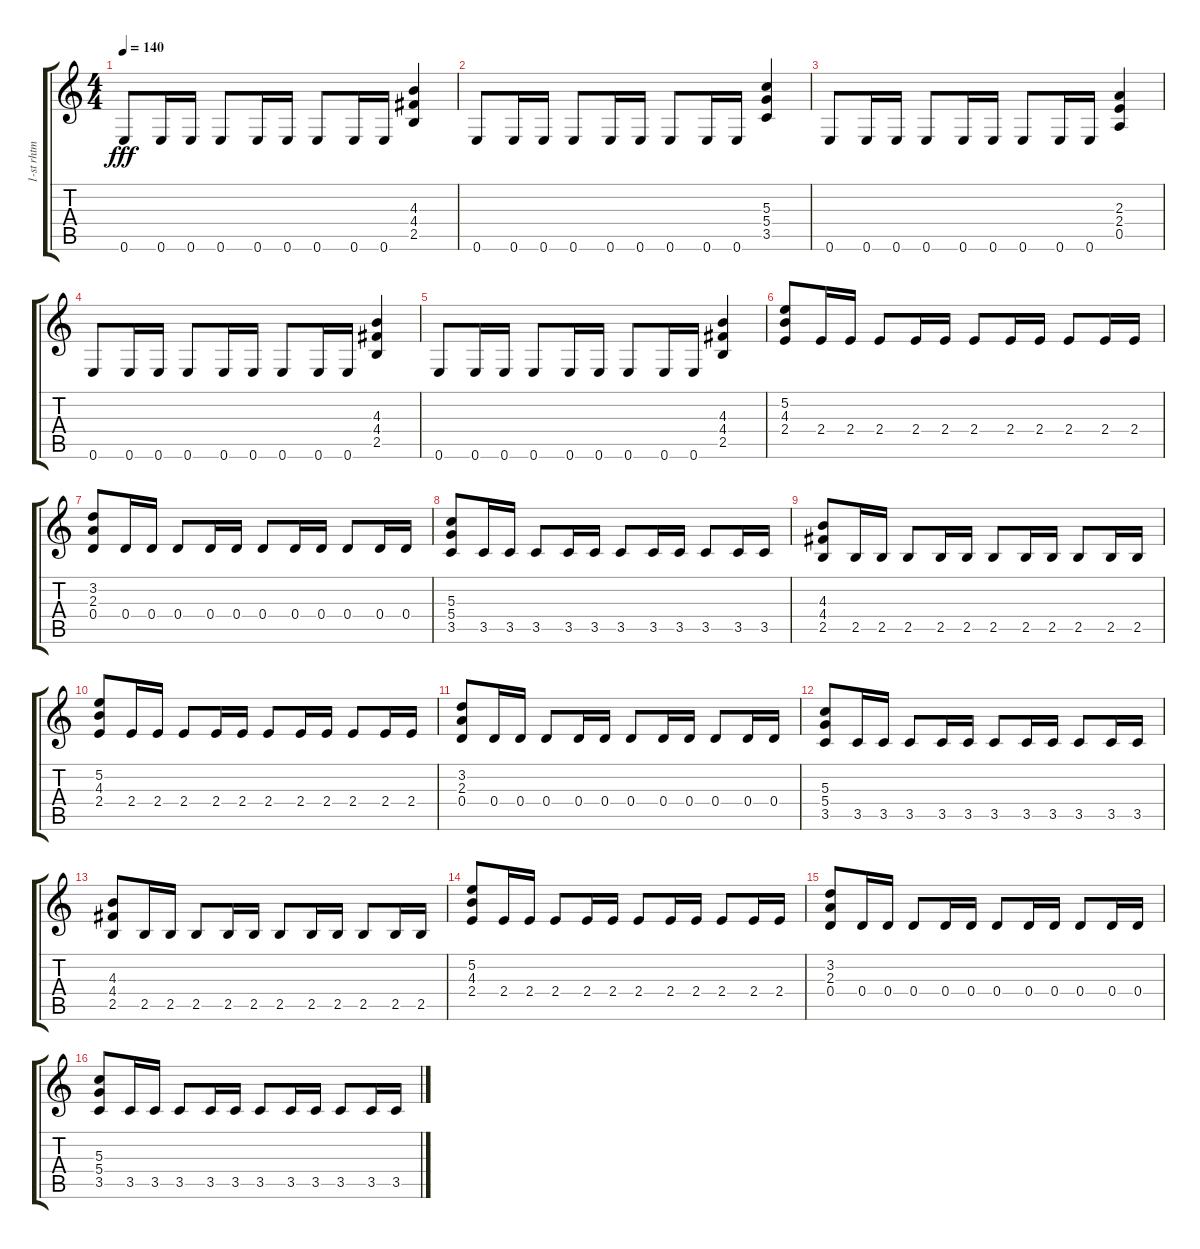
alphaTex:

\track ("1-st rhtm gtr" "1-st rhtm ") {instrument distortionguitar}
\staff {score tabs}
\tuning (E4 B3 G3 D3 A2 E2) {hide}
\ts (4 4)
\tempo 140
\clef g2
\ks c
0.6.8{dy fff} 0.6.16 0.6.16 0.6.8 0.6.16 0.6.16 0.6.8 0.6.16 0.6.16 (4.3 4.4 2.5).4 |
0.6.8 0.6.16 0.6.16 0.6.8 0.6.16 0.6.16 0.6.8 0.6.16 0.6.16 (5.3 5.4 3.5).4 |
0.6.8 0.6.16 0.6.16 0.6.8 0.6.16 0.6.16 0.6.8 0.6.16 0.6.16 (2.3 2.4 0.5).4 |
0.6.8 0.6.16 0.6.16 0.6.8 0.6.16 0.6.16 0.6.8 0.6.16 0.6.16 (4.3 4.4 2.5).4 |
0.6.8 0.6.16 0.6.16 0.6.8 0.6.16 0.6.16 0.6.8 0.6.16 0.6.16 (4.3 4.4 2.5).4 |
(5.2 4.3 2.4).8 2.4.16 2.4.16 2.4.8 2.4.16 2.4.16 2.4.8 2.4.16 2.4.16 2.4.8 2.4.16 2.4.16 |
(3.2 2.3 0.4).8 0.4.16 0.4.16 0.4.8 0.4.16 0.4.16 0.4.8 0.4.16 0.4.16 0.4.8 0.4.16 0.4.16 |
(5.3 5.4 3.5).8 3.5.16 3.5.16 3.5.8 3.5.16 3.5.16 3.5.8 3.5.16 3.5.16 3.5.8 3.5.16 3.5.16 |
(4.3 4.4 2.5).8 2.5.16 2.5.16 2.5.8 2.5.16 2.5.16 2.5.8 2.5.16 2.5.16 2.5.8 2.5.16 2.5.16 |
(5.2 4.3 2.4).8 2.4.16 2.4.16 2.4.8 2.4.16 2.4.16 2.4.8 2.4.16 2.4.16 2.4.8 2.4.16 2.4.16 |
(3.2 2.3 0.4).8 0.4.16 0.4.16 0.4.8 0.4.16 0.4.16 0.4.8 0.4.16 0.4.16 0.4.8 0.4.16 0.4.16 |
(5.3 5.4 3.5).8 3.5.16 3.5.16 3.5.8 3.5.16 3.5.16 3.5.8 3.5.16 3.5.16 3.5.8 3.5.16 3.5.16 |
(4.3 4.4 2.5).8 2.5.16 2.5.16 2.5.8 2.5.16 2.5.16 2.5.8 2.5.16 2.5.16 2.5.8 2.5.16 2.5.16 |
(5.2 4.3 2.4).8 2.4.16 2.4.16 2.4.8 2.4.16 2.4.16 2.4.8 2.4.16 2.4.16 2.4.8 2.4.16 2.4.16 |
(3.2 2.3 0.4).8 0.4.16 0.4.16 0.4.8 0.4.16 0.4.16 0.4.8 0.4.16 0.4.16 0.4.8 0.4.16 0.4.16 |
(5.3 5.4 3.5).8 3.5.16 3.5.16 3.5.8 3.5.16 3.5.16 3.5.8 3.5.16 3.5.16 3.5.8 3.5.16 3.5.16
